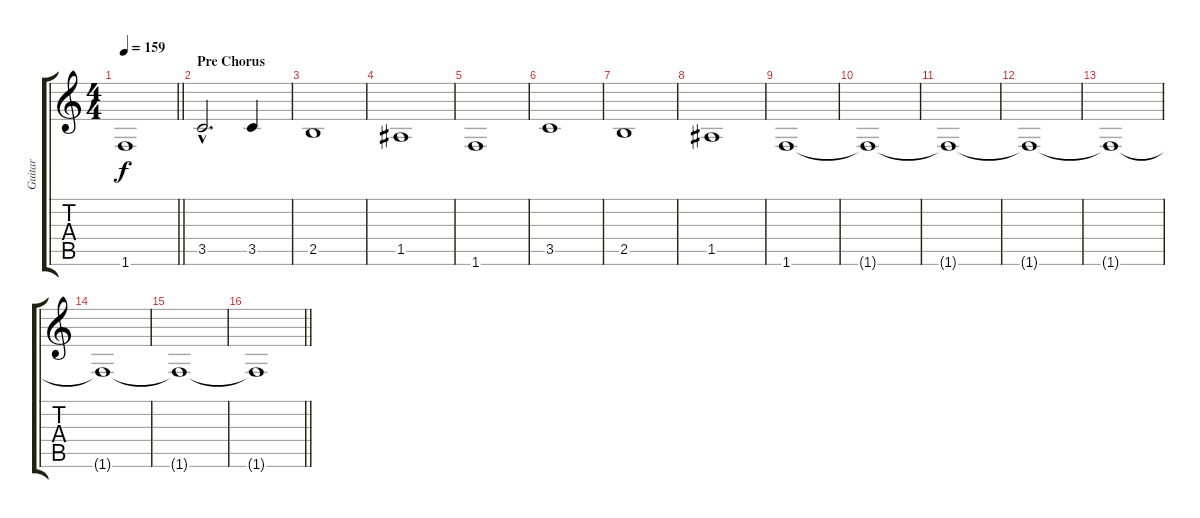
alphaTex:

\track ("Guitar" "Guitar") {instrument distortionguitar}
\staff {score tabs}
\tuning (E4 B3 G3 D3 A2 E2) {hide}
\ts (4 4)
\tempo 159
\clef g2
\barLineRight lightlight
\ks c
1.6.1{dy f} |
\section ("" "Pre Chorus")
3.5{hac}.2{d} 3.5.4 |
2.5.1 |
1.5.1 |
1.6.1 |
3.5.1 |
2.5.1 |
1.5.1 |
1.6.1 |
1.6{t}.1 |
1.6{t}.1 |
1.6{t}.1 |
1.6{t}.1 |
1.6{t}.1 |
1.6{t}.1 |
\barLineRight lightlight
1.6{t}.1
